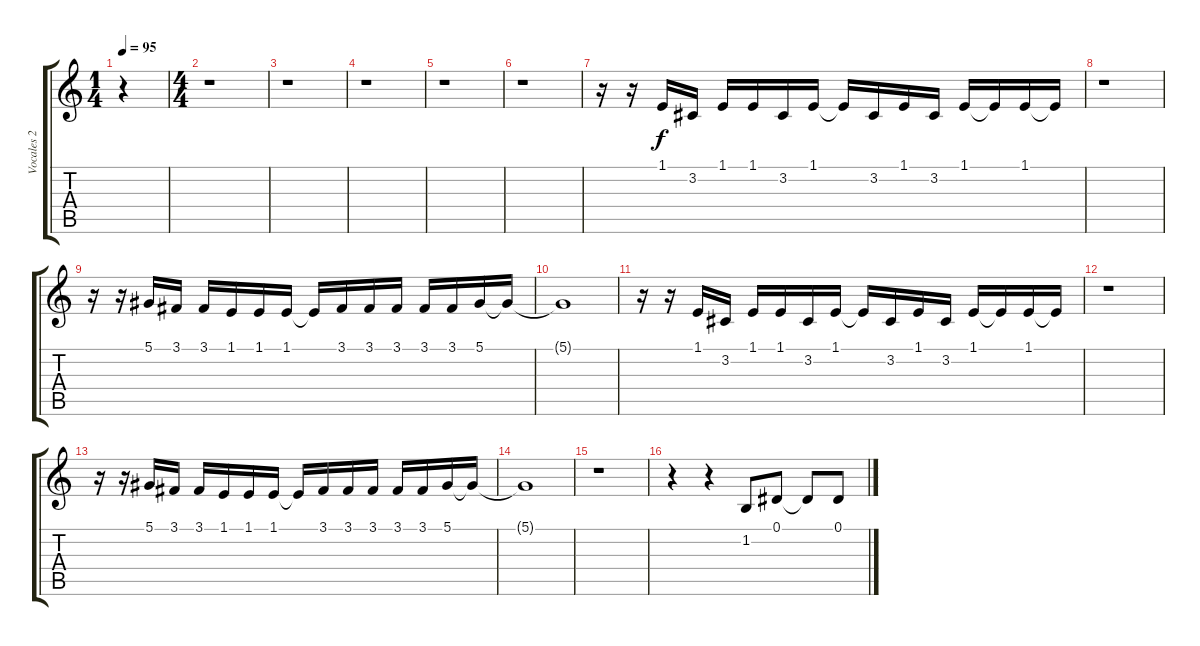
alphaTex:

\track ("Vocales 2" "Vocales 2") {instrument acousticgrandpiano}
\staff {score tabs}
\tuning (Eb4 Bb3 Gb3 Db3 Ab2 Db2) {hide}
\ts (1 4)
\tempo 95
\clef g2
\ks c
r.4{dy f instrument acousticgrandpiano} |
\ts (4 4)
r.1 |
r.1 |
r.1 |
r.1 |
r.1 |
r.16 r.16 1.1.16 3.2.16 1.1.16 1.1.16 3.2.16 1.1.16 1.1{t}.16 3.2.16 1.1.16 3.2.16 1.1.16 1.1{t}.16 1.1.16 1.1{t}.16 |
r.1 |
r.16 r.16 5.1.16 3.1.16 3.1.16 1.1.16 1.1.16 1.1.16 1.1{t}.16 3.1.16 3.1.16 3.1.16 3.1.16 3.1.16 5.1.16 5.1{t}.16 |
5.1{t}.1 |
r.16 r.16 1.1.16 3.2.16 1.1.16 1.1.16 3.2.16 1.1.16 1.1{t}.16 3.2.16 1.1.16 3.2.16 1.1.16 1.1{t}.16 1.1.16 1.1{t}.16 |
r.1 |
r.16 r.16 5.1.16 3.1.16 3.1.16 1.1.16 1.1.16 1.1.16 1.1{t}.16 3.1.16 3.1.16 3.1.16 3.1.16 3.1.16 5.1.16 5.1{t}.16 |
5.1{t}.1 |
r.1 |
r.4 r.4 1.2.8 0.1.8 0.1{t}.8 0.1.8
